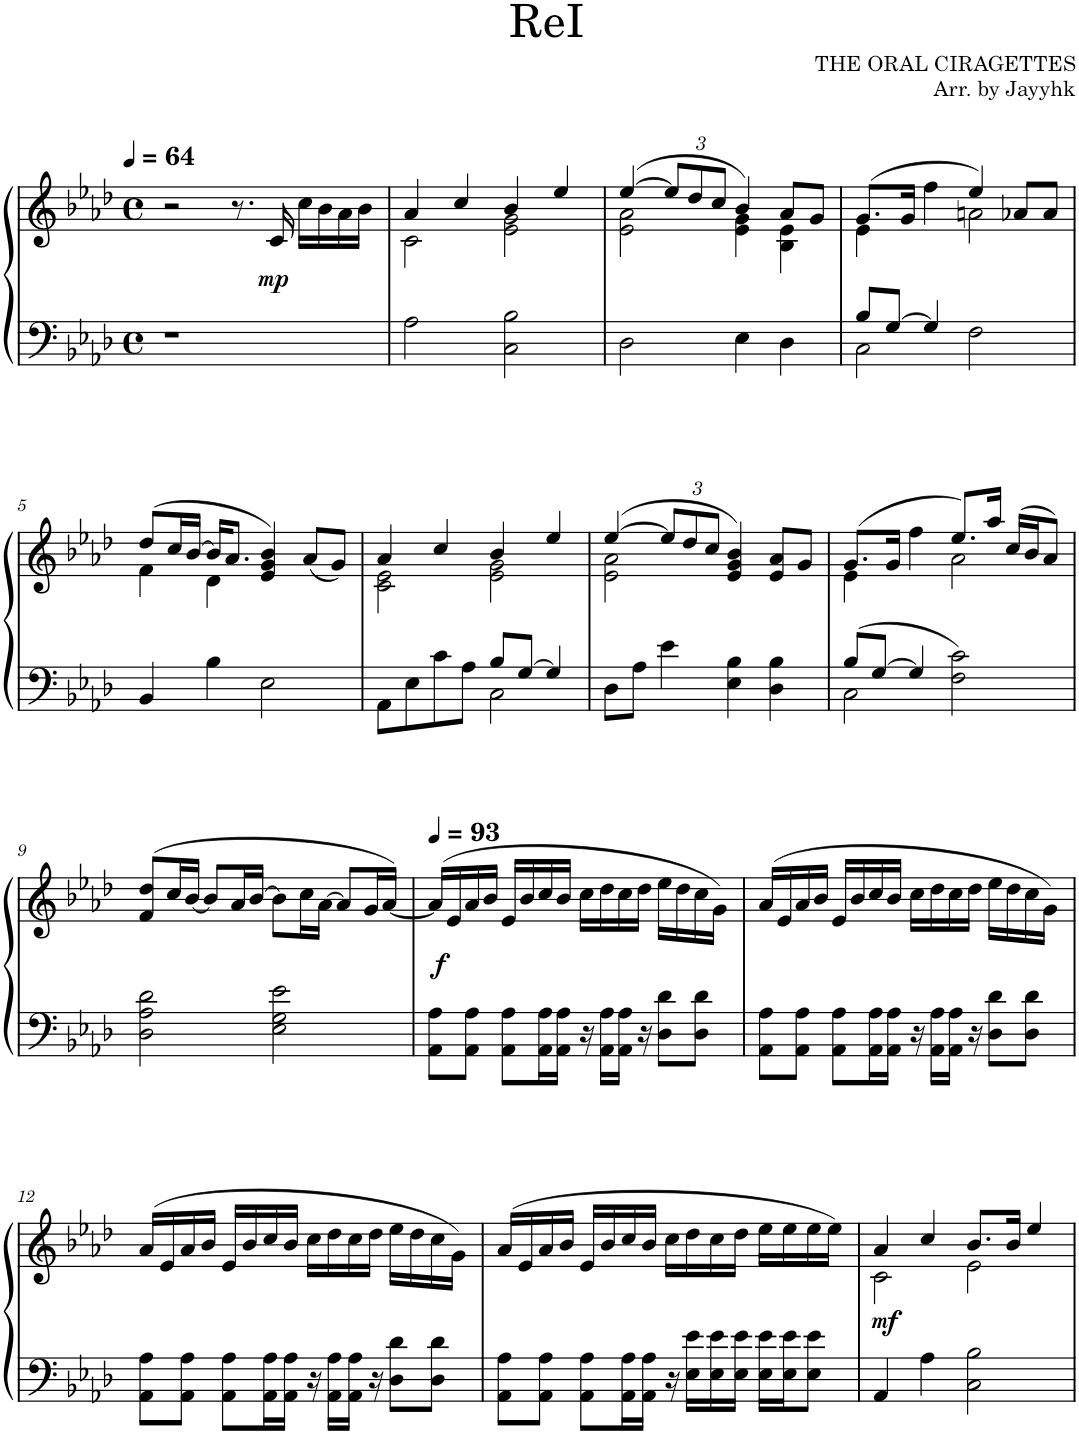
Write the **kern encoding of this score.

**kern	**kern	**dynam
*part1	*part1	*part1
*staff2	*staff1	*staff1/2
*I"Piano	*	*
*I'Pno.	*	*
*clefF4	*clefG2	*
*k[b-e-a-d-]	*k[b-e-a-d-]	*
*M4/4	*M4/4	*
*met(c)	*met(c)	*
*MM64	*MM64	*
=1	=1	=1
1r	2r	.
.	8.r	.
!	!	!LO:DY:b
.	16c/	mp
.	16cc\LL	.
.	16b-\	.
.	16a-\	.
.	16b-\JJ	.
=2	=2	=2
*	*^	*
2A-\	4a-/	2c\	.
.	4cc/	.	.
2C\ 2B-\	4b-/	2e-\ 2g\	.
.	4ee-/	.	.
=3	=3	=3	=3
2D-\	([4ee-/	2e-\ 2a-\	.
*	*Xbrackettup	*	*
.	12ee-/L]	.	.
.	12dd-/	.	.
.	12cc/J	.	.
4E-\	4b-/)	4e-\ 4g\	.
4D-\	8a-/L	4B-\ 4e-\	.
.	8g/J	.	.
=4	=4	=4	=4
*^	*	*	*
8B-/L	2C\	(8.g/L	4e-\	.
[8G/J	.	.	.	.
.	.	16g/Jk	.	.
4G/]	.	4ff\	4ryy	.
2F\	2ryy	4ee-/)	2an\	.
.	.	8a-X/L	.	.
.	.	8a-/J	.	.
*v	*v	*	*	*
!!LO:LB:g=z	!!
=5	=5	=5	=5
4BB-/	(8dd-/L	4f\	.
.	16cc/L	.	.
.	[16b-/JJ	.	.
4B-\	16b-/KL]	4d-\	.
.	8.a-/J	.	.
2E-\	4e-/ 4g/ 4b-/)	2ryy	.
.	(8a-/L	.	.
.	8g/J)	.	.
=6	=6	=6	=6
*^	*	*	*
8AA-\L	2ryy	4a-/	2c\ 2e-\	.
8E-\	.	.	.	.
8c\	.	4cc/	.	.
8A-\J	.	.	.	.
8B-/L	2C\	4b-/	2e-\ 2g\	.
[8G/J	.	.	.	.
4G/]	.	4ee-/	.	.
*v	*v	*	*	*
=7	=7	=7	=7
8D-\L	([4ee-/	2e-\ 2a-\	.
8A-\J	.	.	.
4e-\	12ee-/L]	.	.
.	12dd-/	.	.
.	12cc/J	.	.
4E-\ 4B-\	4e-/ 4g/ 4b-/)	2ryy	.
4D-\ 4B-\	8e-/ 8a-/L	.	.
.	8g/J	.	.
=8	=8	=8	=8
*^	*	*	*
8B-/L	2C\	(8.g/L	4e-\	.
[8G/J	.	.	.	.
.	.	16g/Jk	.	.
4G/]	.	4ff\	4ryy	.
2F\ 2c\	2ryy	8.ee-/L)	2a-\	.
.	.	16aa-/Jk	.	.
.	.	(16cc/LL	.	.
.	.	16b-/J	.	.
.	.	8a-/J)	.	.
*v	*v	*	*	*
*	*v	*v	*
!!LO:LB:g=z
=9	=9	=9
2D-\ 2A-\ 2d-\	(8f/ 8dd-/L	.
.	16cc/L	.
.	[16b-/JJ	.
.	8b-/L]	.
.	16a-/L	.
.	[16b-/JJ	.
2E-\ 2G\ 2e-\	8b-\L]	.
.	16cc\L	.
.	[16a-\JJ	.
.	8a-/L]	.
.	16g/L	.
.	[16a-/JJ)	.
=10	=10	=10
*	*MM93	*
!	!	!LO:DY:b
8AA-\ 8A-\L	(16a-/LL]	f
.	16e-/	.
8AA-\ 8A-\J	16a-/	.
.	16b-/JJ	.
8AA-\ 8A-\L	16e-/LL	.
.	16b-/	.
16AA-\ 16A-\L	16cc/	.
16AA-\ 16A-\JJ	16b-/JJ	.
16r	16cc\LL	.
16AA-\ 16A-\LL	16dd-\	.
16AA-\ 16A-\JJ	16cc\	.
16r	16dd-\JJ	.
8D-\ 8d-\L	16ee-\LL	.
.	16dd-\	.
8D-\ 8d-\J	16cc\	.
.	16g\JJ)	.
=11	=11	=11
8AA-\ 8A-\L	(16a-/LL	.
.	16e-/	.
8AA-\ 8A-\J	16a-/	.
.	16b-/JJ	.
8AA-\ 8A-\L	16e-/LL	.
.	16b-/	.
16AA-\ 16A-\L	16cc/	.
16AA-\ 16A-\JJ	16b-/JJ	.
16r	16cc\LL	.
16AA-\ 16A-\LL	16dd-\	.
16AA-\ 16A-\JJ	16cc\	.
16r	16dd-\JJ	.
8D-\ 8d-\L	16ee-\LL	.
.	16dd-\	.
8D-\ 8d-\J	16cc\	.
.	16g\JJ)	.
!!LO:LB:g=z
=12	=12	=12
8AA-\ 8A-\L	(16a-/LL	.
.	16e-/	.
8AA-\ 8A-\J	16a-/	.
.	16b-/JJ	.
8AA-\ 8A-\L	16e-/LL	.
.	16b-/	.
16AA-\ 16A-\L	16cc/	.
16AA-\ 16A-\JJ	16b-/JJ	.
16r	16cc\LL	.
16AA-\ 16A-\LL	16dd-\	.
16AA-\ 16A-\JJ	16cc\	.
16r	16dd-\JJ	.
8D-\ 8d-\L	16ee-\LL	.
.	16dd-\	.
8D-\ 8d-\J	16cc\	.
.	16g\JJ)	.
=13	=13	=13
8AA-\ 8A-\L	(16a-/LL	.
.	16e-/	.
8AA-\ 8A-\J	16a-/	.
.	16b-/JJ	.
8AA-\ 8A-\L	16e-/LL	.
.	16b-/	.
16AA-\ 16A-\L	16cc/	.
16AA-\ 16A-\JJ	16b-/JJ	.
16r	16cc\LL	.
16E-\ 16e-\LL	16dd-\	.
16E-\ 16e-\	16cc\	.
16E-\ 16e-\JJ	16dd-\JJ	.
16E-\ 16e-\LL	16ee-\LL	.
16E-\ 16e-\J	16ee-\	.
8E-\ 8e-\J	16ee-\	.
.	16ee-\JJ)	.
=14	=14	=14
*	*^	*
!	!	!	!LO:DY:b
4AA-/	4a-/	2c\	mf
4A-\	4cc/	.	.
2C\ 2B-\	8.b-/L	2e-\	.
.	16b-/Jk	.	.
.	4ee-/	.	.
*	*v	*v	*
=	=	=
*-	*-	*-
